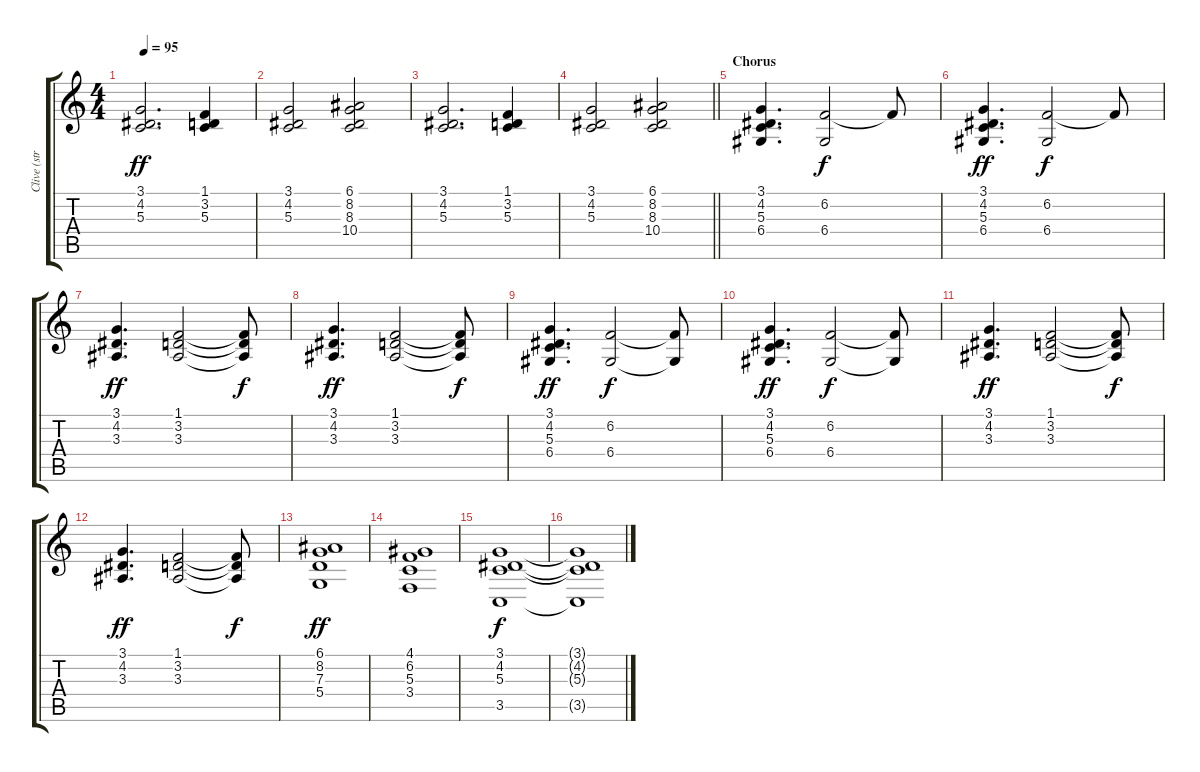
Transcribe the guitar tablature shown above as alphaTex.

\track ("Clive (strings)" "Clive (str") {instrument choiraahs}
\staff {score tabs}
\tuning (E4 B3 G3 D3 A2 E2) {hide}
\ts (4 4)
\tempo 95
\clef g2
\ks c
(3.1 4.2 5.3).2{d dy ff} (1.1 3.2 5.3).4 |
(3.1 4.2 5.3).2 (6.1 8.2 8.3 10.4).2 |
(3.1 4.2 5.3).2{d} (1.1 3.2 5.3).4 |
\barLineRight lightlight
(3.1 4.2 5.3).2 (6.1 8.2 8.3 10.4).2 |
\section ("" "Chorus")
(3.1 4.2 5.3 6.4).4{d instrument choiraahs} (6.2 6.4).2{dy f} 6.2{t}.8 |
(3.1 4.2 5.3 6.4).4{d dy ff} (6.2 6.4).2{dy f} 6.2{t}.8 |
(3.1 4.2 3.3).4{d dy ff} (1.1 3.2 3.3).2 (1.1{t} 3.2{t} 3.3{t}).8{dy f} |
(3.1 4.2 3.3).4{d dy ff} (1.1 3.2 3.3).2 (1.1{t} 3.2{t} 3.3{t}).8{dy f} |
(3.1 4.2 5.3 6.4).4{d dy ff} (6.2 6.4).2{dy f} (6.2{t} 6.4{t}).8 |
(3.1 4.2 5.3 6.4).4{d dy ff} (6.2 6.4).2{dy f} (6.2{t} 6.4{t}).8 |
(3.1 4.2 3.3).4{d dy ff} (1.1 3.2 3.3).2 (1.1{t} 3.2{t} 3.3{t}).8{dy f} |
(3.1 4.2 3.3).4{d dy ff} (1.1 3.2 3.3).2 (1.1{t} 3.2{t} 3.3{t}).8{dy f} |
(6.1 8.2 7.3 5.4).1{dy ff} |
(4.1 6.2 5.3 3.4).1 |
(3.1 4.2 5.3 3.5).1{dy f} |
(3.1{t} 4.2{t} 5.3{t} 3.5{t}).1
